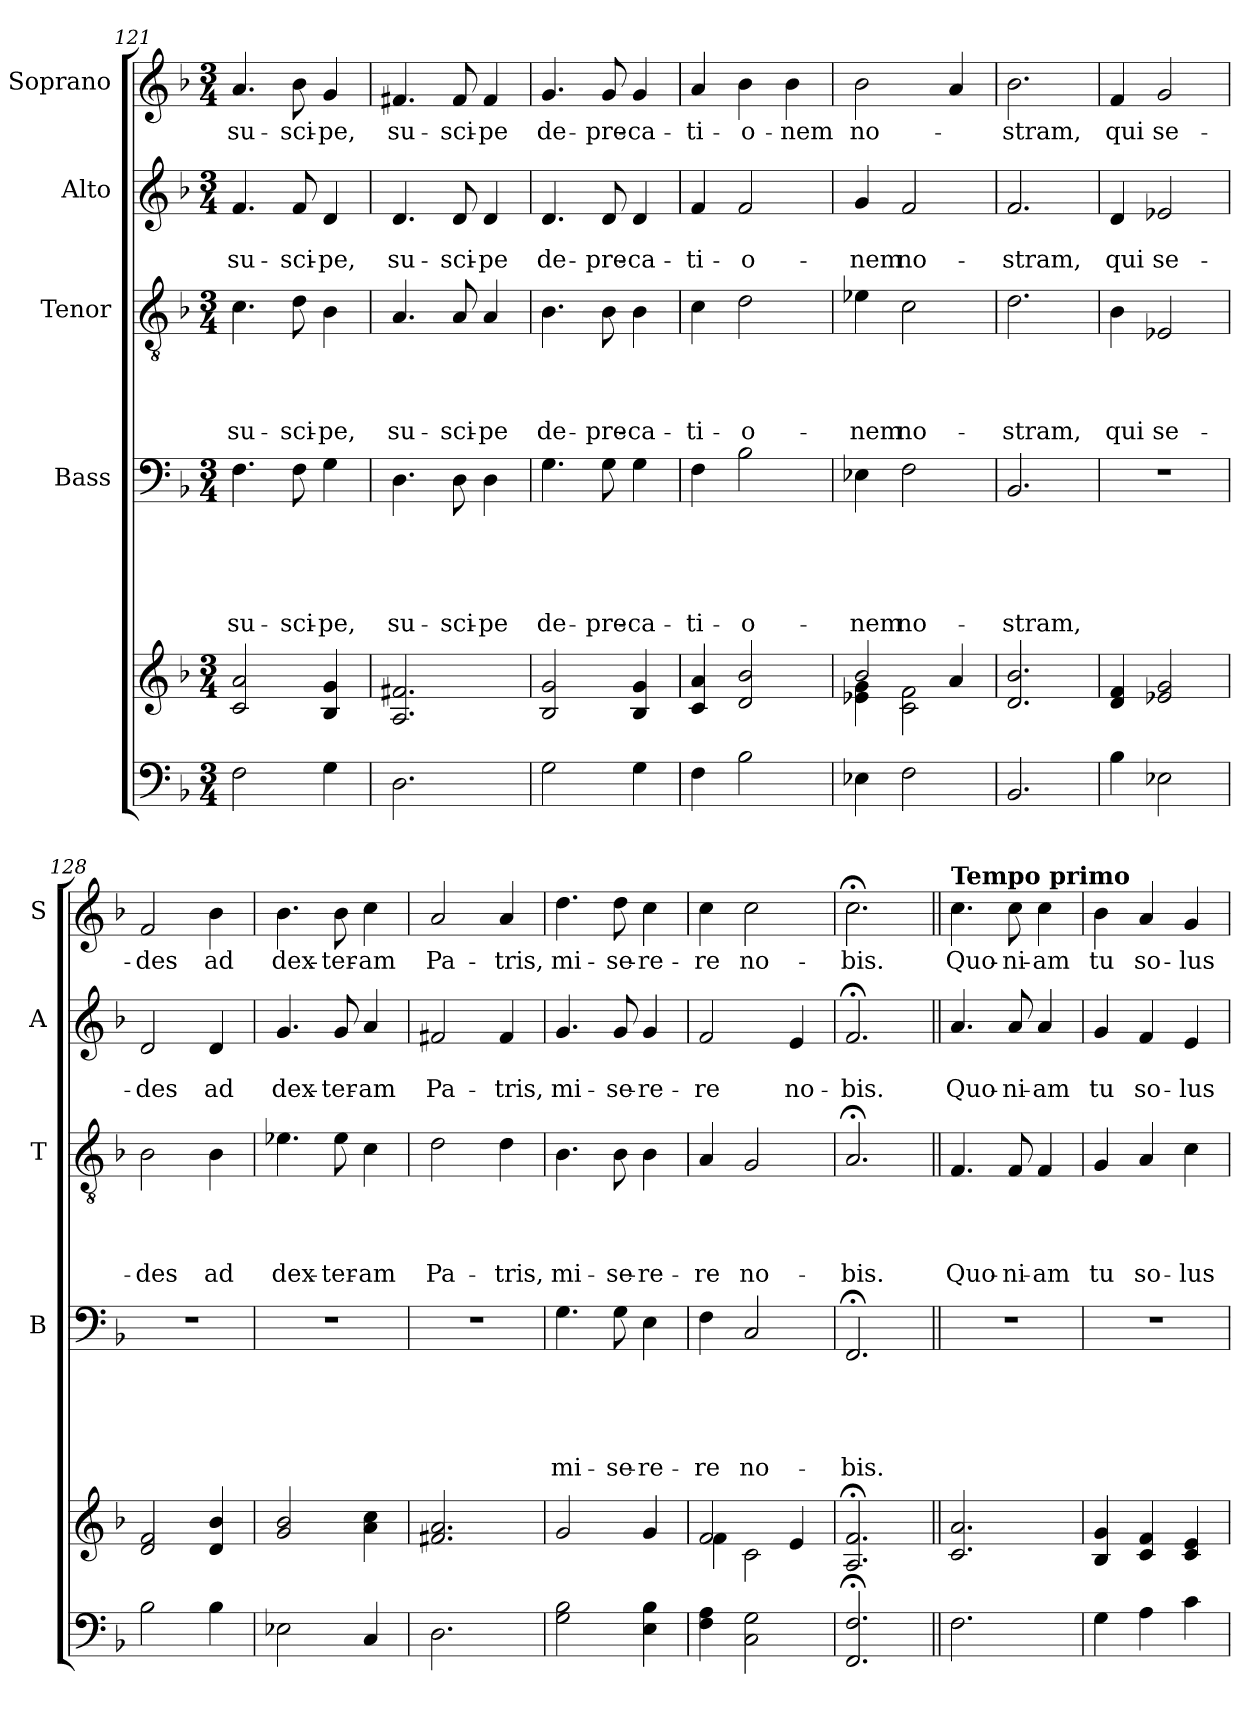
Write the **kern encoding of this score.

**kern	**kern	**kern	**text	**text	**text	**text	**text	**kern	**text	**text	**text	**text	**kern	**text	**text	**kern	**text
*part6	*part5	*part4	*part4	*part4	*part4	*part4	*part4	*part3	*part3	*part3	*part3	*part3	*part2	*part2	*part2	*part1	*part1
*staff6	*staff5	*staff4	*staff4	*staff4	*staff4	*staff4	*staff4	*staff3	*staff3	*staff3	*staff3	*staff3	*staff2	*staff2	*staff2	*staff1	*staff1
*	*	*I"Bass	*	*	*	*	*	*I"Tenor	*	*	*	*	*I"Alto	*	*	*I"Soprano	*
*	*	*I'B	*	*	*	*	*	*I'T	*	*	*	*	*I'A	*	*	*I'S	*
!!LO:LB:g=z
*clefF4	*clefG2	*clefF4	*	*	*	*	*	*clefGv2	*	*	*	*	*clefG2	*	*	*clefG2	*
*k[b-]	*k[b-]	*k[b-]	*	*	*	*	*	*k[b-]	*	*	*	*	*k[b-]	*	*	*k[b-]	*
*F:	*F:	*F:	*	*	*	*	*	*F:	*	*	*	*	*F:	*	*	*F:	*
*M3/4	*M3/4	*M3/4	*	*	*	*	*	*M3/4	*	*	*	*	*M3/4	*	*	*M3/4	*
=121	=121	=121	=121	=121	=121	=121	=121	=121	=121	=121	=121	=121	=121	=121	=121	=121	=121
!	!	!	!	!	!	!	!LO:LY:b	!	!	!	!	!LO:LY:b	!	!	!LO:LY:b	!	!LO:LY:b
2F\	2c/ 2a/	4.F\	.	.	.	.	su-	4.c\	.	.	.	su-	4.f/	.	su-	4.a/	su-
!	!	!	!	!	!	!	!LO:LY:b	!	!	!	!	!LO:LY:b	!	!	!LO:LY:b	!	!LO:LY:b
.	.	8F\	.	.	.	.	-sci-	8d\	.	.	.	-sci-	8f/	.	-sci-	8b-\	-sci-
!	!	!	!	!	!	!	!LO:LY:b	!	!	!	!	!LO:LY:b	!	!	!LO:LY:b	!	!LO:LY:b
4G\	4B-/ 4g/	4G\	.	.	.	.	-pe,	4B-\	.	.	.	-pe,	4d/	.	-pe,	4g/	-pe,
=122	=122	=122	=122	=122	=122	=122	=122	=122	=122	=122	=122	=122	=122	=122	=122	=122	=122
!	!	!	!	!	!	!	!LO:LY:b	!	!	!	!	!LO:LY:b	!	!	!LO:LY:b	!	!LO:LY:b
2.D\	2.A/ 2.f#X/	4.D\	.	.	.	.	su-	4.A/	.	.	.	su-	4.d/	.	su-	4.f#X/	su-
!	!	!	!	!	!	!	!LO:LY:b	!	!	!	!	!LO:LY:b	!	!	!LO:LY:b	!	!LO:LY:b
.	.	8D\	.	.	.	.	-sci-	8A/	.	.	.	-sci-	8d/	.	-sci-	8f#/	-sci-
!	!	!	!	!	!	!	!LO:LY:b	!	!	!	!	!LO:LY:b	!	!	!LO:LY:b	!	!LO:LY:b
.	.	4D\	.	.	.	.	-pe	4A/	.	.	.	-pe	4d/	.	-pe	4f#/	-pe
=123	=123	=123	=123	=123	=123	=123	=123	=123	=123	=123	=123	=123	=123	=123	=123	=123	=123
!	!	!	!	!	!	!	!LO:LY:b	!	!	!	!	!LO:LY:b	!	!	!LO:LY:b	!	!LO:LY:b
2G\	2B-/ 2g/	4.G\	.	.	.	.	de-	4.B-\	.	.	.	de-	4.d/	.	de-	4.g/	de-
!	!	!	!	!	!	!	!LO:LY:b	!	!	!	!	!LO:LY:b	!	!	!LO:LY:b	!	!LO:LY:b
.	.	8G\	.	.	.	.	-pre-	8B-\	.	.	.	-pre-	8d/	.	-pre-	8g/	-pre-
!	!	!	!	!	!	!	!LO:LY:b	!	!	!	!	!LO:LY:b	!	!	!LO:LY:b	!	!LO:LY:b
4G\	4B-/ 4g/	4G\	.	.	.	.	-ca-	4B-\	.	.	.	-ca-	4d/	.	-ca-	4g/	-ca-
=124	=124	=124	=124	=124	=124	=124	=124	=124	=124	=124	=124	=124	=124	=124	=124	=124	=124
!	!	!	!	!	!	!	!LO:LY:b	!	!	!	!	!LO:LY:b	!	!	!LO:LY:b	!	!LO:LY:b
4F\	4c/ 4a/	4F\	.	.	.	.	-ti-	4c\	.	.	.	-ti-	4f/	.	-ti-	4a/	-ti-
!	!	!	!	!	!	!	!LO:LY:b	!	!	!	!	!LO:LY:b	!	!	!LO:LY:b	!	!LO:LY:b
2B-\	2d/ 2b-/	2B-\	.	.	.	.	-o-	2d\	.	.	.	-o-	2f/	.	-o-	4b-\	-o-
!	!	!	!	!	!	!	!	!	!	!	!	!	!	!	!	!	!LO:LY:b
.	.	.	.	.	.	.	.	.	.	.	.	.	.	.	.	4b-\	-nem
=125	=125	=125	=125	=125	=125	=125	=125	=125	=125	=125	=125	=125	=125	=125	=125	=125	=125
*	*^	*	*	*	*	*	*	*	*	*	*	*	*	*	*	*	*
!	!	!	!	!	!	!	!	!LO:LY:b	!	!	!	!	!LO:LY:b	!	!	!LO:LY:b	!	!LO:LY:b
4E-X\	2b-/	4e-X\ 4g\	4E-X\	.	.	.	.	-nem	4e-X\	.	.	.	-nem	4g/	.	-nem	2b-\	no-
!	!	!	!	!	!	!	!	!LO:LY:b	!	!	!	!	!LO:LY:b	!	!	!LO:LY:b	!	!
2F\	.	2c\ 2f\	2F\	.	.	.	.	no-	2c\	.	.	.	no-	2f/	.	no-	.	.
.	4a/	.	.	.	.	.	.	.	.	.	.	.	.	.	.	.	4a/	.
*	*v	*v	*	*	*	*	*	*	*	*	*	*	*	*	*	*	*	*
!!LO:PB:g=z
=126	=126	=126	=126	=126	=126	=126	=126	=126	=126	=126	=126	=126	=126	=126	=126	=126	=126
!	!	!	!	!	!	!	!LO:LY:b	!	!	!	!	!LO:LY:b	!	!	!LO:LY:b	!	!LO:LY:b
2.BB-/	2.d/ 2.b-/	2.BB-/	.	.	.	.	-stram,	2.d\	.	.	.	-stram,	2.f/	.	-stram,	2.b-\	-stram,
=127	=127	=127	=127	=127	=127	=127	=127	=127	=127	=127	=127	=127	=127	=127	=127	=127	=127
!	!	!LO:N:vis=1	!	!	!	!	!	!	!	!	!	!LO:LY:b	!	!	!LO:LY:b	!	!LO:LY:b
4B-\	4d/ 4f/	2.r	.	.	.	.	.	4B-\	.	.	.	qui	4d/	.	qui	4f/	qui
!	!	!	!	!	!	!	!	!	!	!	!	!LO:LY:b	!	!	!LO:LY:b	!	!LO:LY:b
2E-X\	2e-X/ 2g/	.	.	.	.	.	.	2E-X/	.	.	.	se-	2e-X/	.	se-	2g/	se-
=128	=128	=128	=128	=128	=128	=128	=128	=128	=128	=128	=128	=128	=128	=128	=128	=128	=128
!	!	!LO:N:vis=1	!	!	!	!	!	!	!	!	!	!LO:LY:b	!	!	!LO:LY:b	!	!LO:LY:b
2B-\	2d/ 2f/	2.r	.	.	.	.	.	2B-\	.	.	.	-des	2d/	.	-des	2f/	-des
!	!	!	!	!	!	!	!	!	!	!	!	!LO:LY:b	!	!	!LO:LY:b	!	!LO:LY:b
4B-\	4d/ 4b-/	.	.	.	.	.	.	4B-\	.	.	.	ad	4d/	.	ad	4b-\	ad
=129	=129	=129	=129	=129	=129	=129	=129	=129	=129	=129	=129	=129	=129	=129	=129	=129	=129
!	!	!LO:N:vis=1	!	!	!	!	!	!	!	!	!	!LO:LY:b	!	!	!LO:LY:b	!	!LO:LY:b
2E-X\	2g/ 2b-/	2.r	.	.	.	.	.	4.e-X\	.	.	.	dex-	4.g/	.	dex-	4.b-\	dex-
!	!	!	!	!	!	!	!	!	!	!	!	!LO:LY:b	!	!	!LO:LY:b	!	!LO:LY:b
.	.	.	.	.	.	.	.	8e-\	.	.	.	-ter-	8g/	.	-ter-	8b-\	-ter-
!	!	!	!	!	!	!	!	!	!	!	!	!LO:LY:b	!	!	!LO:LY:b	!	!LO:LY:b
4C/	4a\ 4cc\	.	.	.	.	.	.	4c\	.	.	.	-am	4a/	.	-am	4cc\	-am
=130	=130	=130	=130	=130	=130	=130	=130	=130	=130	=130	=130	=130	=130	=130	=130	=130	=130
!	!	!LO:N:vis=1	!	!	!	!	!	!	!	!	!	!LO:LY:b	!	!	!LO:LY:b	!	!LO:LY:b
2.D\	2.f#X/ 2.a/	2.r	.	.	.	.	.	2d\	.	.	.	Pa-	2f#X/	.	Pa-	2a/	Pa-
!	!	!	!	!	!	!	!	!	!	!	!	!LO:LY:b	!	!	!LO:LY:b	!	!LO:LY:b
.	.	.	.	.	.	.	.	4d\	.	.	.	-tris,	4f#/	.	-tris,	4a/	-tris,
!!LO:LB:g=z
=131	=131	=131	=131	=131	=131	=131	=131	=131	=131	=131	=131	=131	=131	=131	=131	=131	=131
!	!	!	!	!	!	!	!LO:LY:b	!	!	!	!	!LO:LY:b	!	!	!LO:LY:b	!	!LO:LY:b
2G\ 2B-\	2g/	4.G\	.	.	.	.	mi-	4.B-\	.	.	.	mi-	4.g/	.	mi-	4.dd\	mi-
!	!	!	!	!	!	!	!LO:LY:b	!	!	!	!	!LO:LY:b	!	!	!LO:LY:b	!	!LO:LY:b
.	.	8G\	.	.	.	.	-se-	8B-\	.	.	.	-se-	8g/	.	-se-	8dd\	-se-
!	!	!	!	!	!	!	!LO:LY:b	!	!	!	!	!LO:LY:b	!	!	!LO:LY:b	!	!LO:LY:b
4E\ 4B-\	4g/	4E\	.	.	.	.	-re-	4B-\	.	.	.	-re-	4g/	.	-re-	4cc\	-re-
=132	=132	=132	=132	=132	=132	=132	=132	=132	=132	=132	=132	=132	=132	=132	=132	=132	=132
*	*^	*	*	*	*	*	*	*	*	*	*	*	*	*	*	*	*
!	!	!	!	!	!	!	!	!LO:LY:b	!	!	!	!	!LO:LY:b	!	!	!LO:LY:b	!	!LO:LY:b
4F\ 4A\	2f/	4f\	4F\	.	.	.	.	-re	4A/	.	.	.	-re	2f/	.	-re	4cc\	-re
!	!	!	!	!	!	!	!	!LO:LY:b	!	!	!	!	!LO:LY:b	!	!	!	!	!LO:LY:b
2C\ 2G\	.	2c\	2C/	.	.	.	.	no-	2G/	.	.	.	no-	.	.	.	2cc\	no-
!	!	!	!	!	!	!	!	!	!	!	!	!	!	!	!	!LO:LY:b	!	!
.	4e/	.	.	.	.	.	.	.	.	.	.	.	.	4e/	.	no-	.	.
*	*v	*v	*	*	*	*	*	*	*	*	*	*	*	*	*	*	*	*
=133	=133	=133	=133	=133	=133	=133	=133	=133	=133	=133	=133	=133	=133	=133	=133	=133	=133
!	!	!	!	!	!	!	!LO:LY:b	!	!	!	!	!LO:LY:b	!	!	!LO:LY:b	!	!LO:LY:b
2.FF/; 2.F/;	2.A/; 2.f/;	2.FF;/	.	.	.	.	-bis.	2.A;/	.	.	.	-bis.	2.f;/	.	-bis.	2.cc;<\	-bis.
=134||	=134||	=134||	=134||	=134||	=134||	=134||	=134||	=134||	=134||	=134||	=134||	=134||	=134||	=134||	=134||	=134||	=134||
!	!	!	!	!	!	!	!	!	!	!	!	!	!	!	!	!LO:TX:a:B:t=Tempo primo	!
!	!	!LO:N:vis=1	!	!	!	!	!	!	!	!	!	!LO:LY:b	!	!	!LO:LY:b	!	!LO:LY:b
2.F\	2.c/ 2.a/	2.r	.	.	.	.	.	4.F/	.	.	.	Quo-	4.a/	.	Quo-	4.cc\	Quo-
!	!	!	!	!	!	!	!	!	!	!	!	!LO:LY:b	!	!	!LO:LY:b	!	!LO:LY:b
.	.	.	.	.	.	.	.	8F/	.	.	.	-ni-	8a/	.	-ni-	8cc\	-ni-
!	!	!	!	!	!	!	!	!	!	!	!	!LO:LY:b	!	!	!LO:LY:b	!	!LO:LY:b
.	.	.	.	.	.	.	.	4F/	.	.	.	-am	4a/	.	-am	4cc\	-am
=135	=135	=135	=135	=135	=135	=135	=135	=135	=135	=135	=135	=135	=135	=135	=135	=135	=135
!	!	!LO:N:vis=1	!	!	!	!	!	!	!	!	!	!LO:LY:b	!	!	!LO:LY:b	!	!LO:LY:b
4G\	4B-/ 4g/	2.r	.	.	.	.	.	4G/	.	.	.	tu	4g/	.	tu	4b-\	tu
!	!	!	!	!	!	!	!	!	!	!	!	!LO:LY:b	!	!	!LO:LY:b	!	!LO:LY:b
4A\	4c/ 4f/	.	.	.	.	.	.	4A/	.	.	.	so-	4f/	.	so-	4a/	so-
!	!	!	!	!	!	!	!	!	!	!	!	!LO:LY:b	!	!	!LO:LY:b	!	!LO:LY:b
4c\	4c/ 4e/	.	.	.	.	.	.	4c\	.	.	.	-lus	4e/	.	-lus	4g/	-lus
=	=	=	=	=	=	=	=	=	=	=	=	=	=	=	=	=	=
*-	*-	*-	*-	*-	*-	*-	*-	*-	*-	*-	*-	*-	*-	*-	*-	*-	*-
